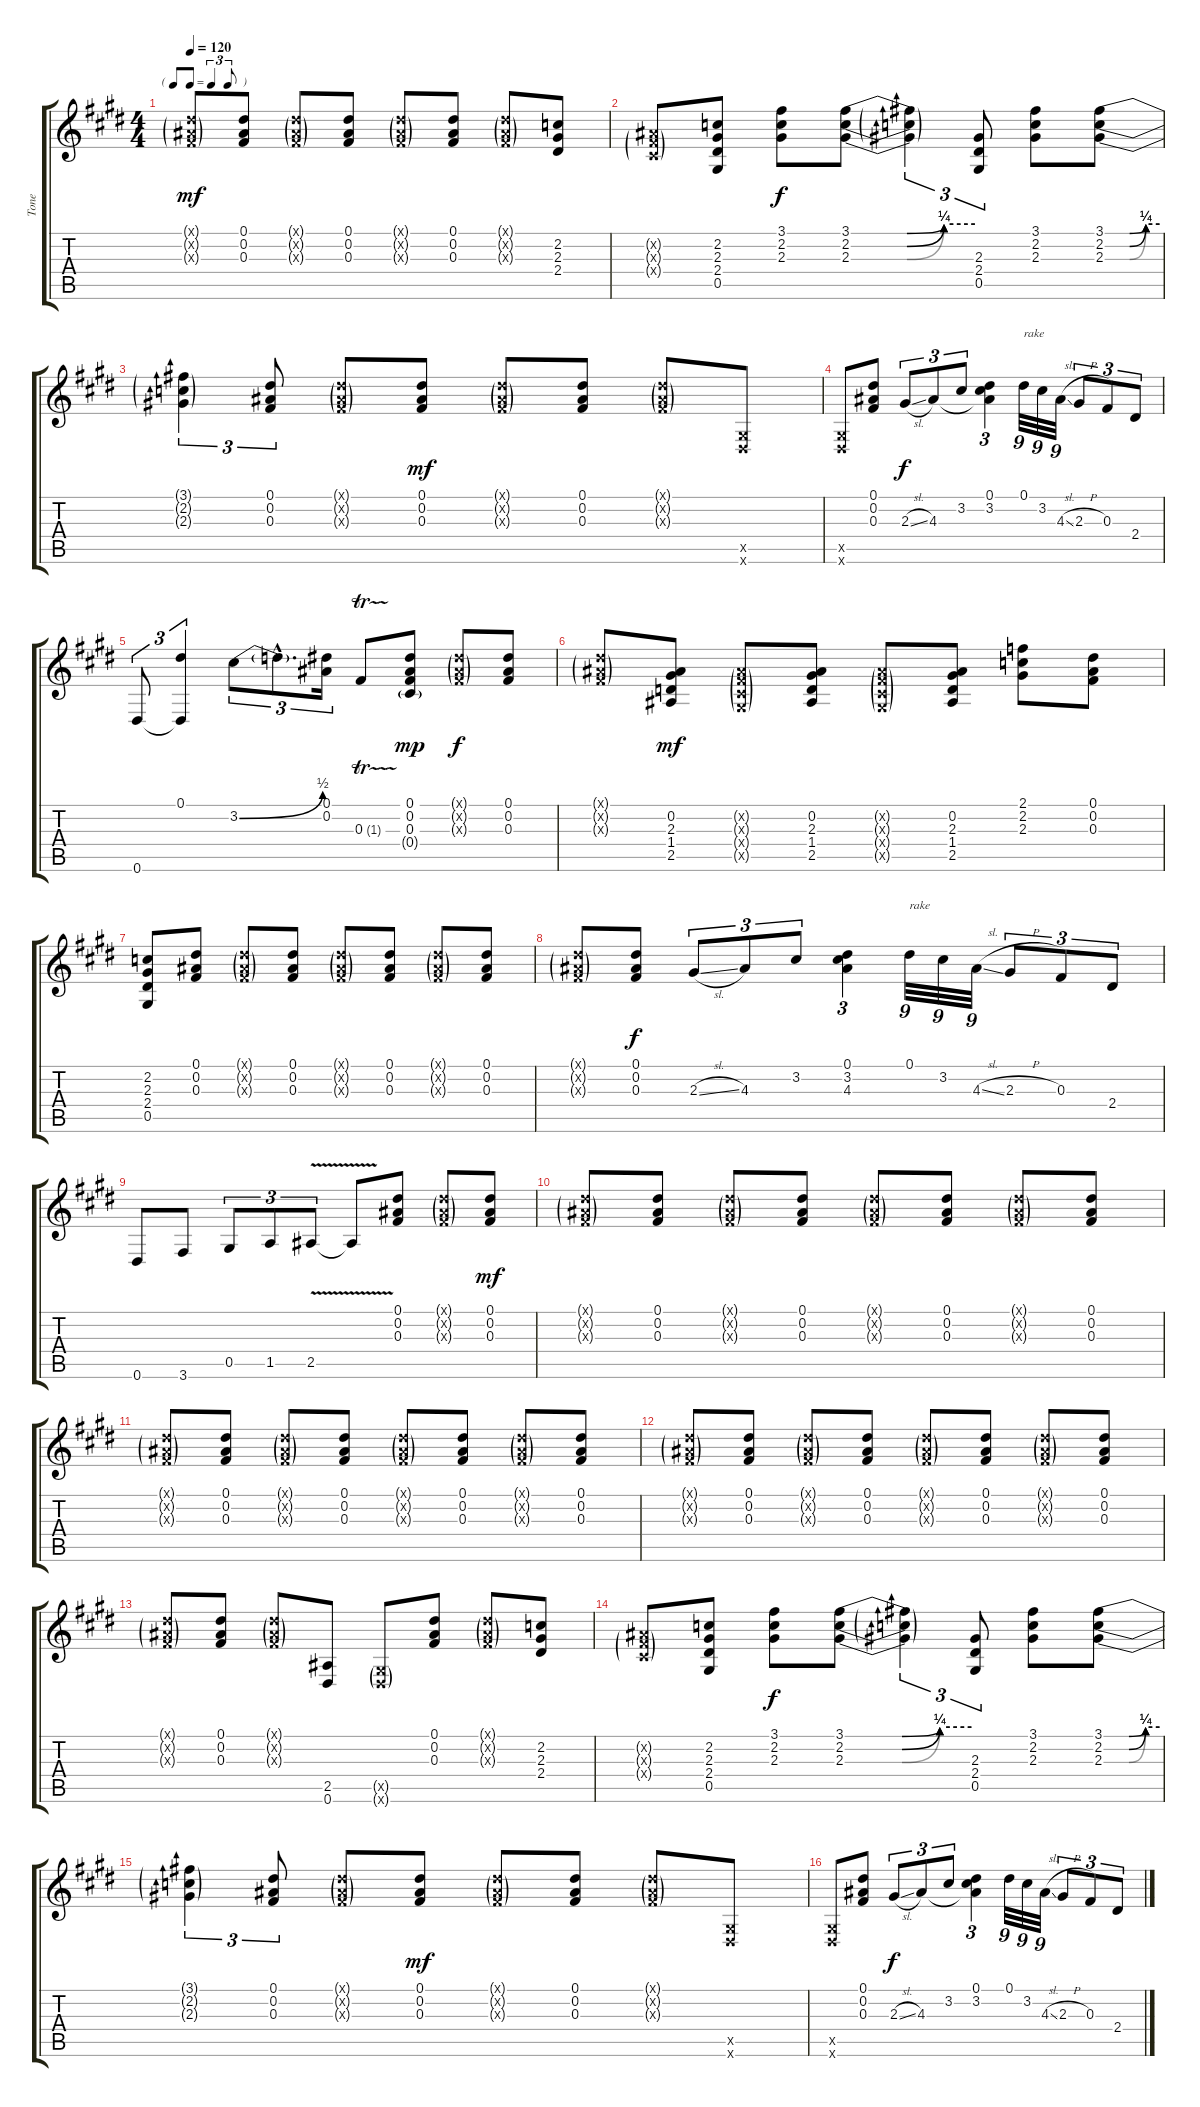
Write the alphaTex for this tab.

\track ("Tone" "Tone") {instrument fretlessbass}
\staff {score tabs}
\tuning (Eb4 Bb3 Gb3 Db3 Ab2 Eb2) {hide}
\ts (4 4)
\tf triplet8th
\tempo 120
\clef g2
\ks e
(0.1{g x} 0.2{g x} 0.3{g x}).8{dy mf} (0.1 0.2 0.3).8 (0.1{g x} 0.2{g x} 0.3{g x}).8 (0.1 0.2 0.3).8 (0.1{g x} 0.2{g x} 0.3{g x}).8 (0.1 0.2 0.3).8 (0.1{g x} 0.2{g x} 0.3{g x}).8 (2.2 2.3 2.4).8 |
(0.2{g x} 0.3{g x} 0.4{g x}).8 (2.2 2.3 2.4 0.5).8 (3.1 2.2 2.3).8{dy f} (3.1{be (custom 0 0 27 0 45 1 60 1)} 2.2{be (custom 0 0 27 0 45 1 60 1)} 2.3{be (custom 0 0 27 0 45 1 60 1)}).8 (3.1{t} 2.2{t} 2.3{t}).4{tu (3 2)} (2.3 2.4 0.5).8{tu (3 2)} (3.1 2.2 2.3).8 (3.1{be (custom 0 0 27 0 45 1 60 1)} 2.2{be (custom 0 0 27 0 45 1 60 1)} 2.3{be (custom 0 0 27 0 45 1 60 1)}).8 |
(3.1{t} 2.2{t} 2.3{t}).4{tu (3 2)} (0.1 0.2 0.3).8{tu (3 2)} (0.1{g x} 0.2{g x} 0.3{g x}).8 (0.1 0.2 0.3).8{dy mf} (0.1{g x} 0.2{g x} 0.3{g x}).8 (0.1 0.2 0.3).8 (0.1{g x} 0.2{g x} 0.3{g x}).8 (0.5{x} 0.6{x}).8 |
(0.5{x} 0.6{x}).8 (0.1 0.2 0.3).8 2.3{sl}.8{tu (3 2) dy f} 4.3.8{tu (3 2)} 3.2.8{tu (3 2)} (0.1 3.2 4.3{t}).4{tu (3 2)} 0.1.32{tu (9 8) txt "rake"} 3.2.32{tu (9 8)} 4.3{sl}.32{tu (9 8)} 2.3{h}.8{tu (3 2)} 0.3.8{tu (3 2)} 2.4.8{tu (3 2)} |
0.6.8{tu (3 2)} (0.1 0.6{t}).4{tu (3 2)} 3.2{be (bend 0 0 60 2)}.8{tu (3 2)} 3.2{hac t}.8{d tu (3 2)} (0.1 0.2).16{tu (3 2)} 0.3{tr (1 16)}.8 (0.1 0.2 0.3 0.4{g}).8{dy mp} (0.1{g x} 0.2{g x} 0.3{g x}).8{dy f} (0.1 0.2 0.3).8 |
(0.1{g x} 0.2{g x} 0.3{g x}).8 (0.2 2.3 1.4 2.5).8{dy mf} (0.2{g x} 0.3{g x} 0.4{g x} 0.5{g x}).8 (0.2 2.3 1.4 2.5).8 (0.2{g x} 0.3{g x} 0.4{g x} 0.5{g x}).8 (0.2 2.3 1.4 2.5).8 (2.1 2.2 2.3).8 (0.1 0.2 0.3).8 |
(2.2 2.3 2.4 0.5).8 (0.1 0.2 0.3).8 (0.1{g x} 0.2{g x} 0.3{g x}).8 (0.1 0.2 0.3).8 (0.1{g x} 0.2{g x} 0.3{g x}).8 (0.1 0.2 0.3).8 (0.1{g x} 0.2{g x} 0.3{g x}).8 (0.1 0.2 0.3).8 |
(0.1{g x} 0.2{g x} 0.3{g x}).8 (0.1 0.2 0.3).8{dy f} 2.3{sl}.8{tu (3 2)} 4.3.8{tu (3 2)} 3.2.8{tu (3 2)} (0.1 3.2 4.3).4{tu (3 2)} 0.1.32{tu (9 8) txt "rake"} 3.2.32{tu (9 8)} 4.3{sl}.32{tu (9 8)} 2.3{h}.8{tu (3 2)} 0.3.8{tu (3 2)} 2.4.8{tu (3 2)} |
0.6.8 3.6.8 0.5.8{tu (3 2)} 1.5.8{tu (3 2)} 2.5{v}.8{tu (3 2)} 2.5{t}.8 (0.1 0.2 0.3).8 (0.1{g x} 0.2{g x} 0.3{g x}).8 (0.1 0.2 0.3).8{dy mf} |
(0.1{g x} 0.2{g x} 0.3{g x}).8 (0.1 0.2 0.3).8 (0.1{g x} 0.2{g x} 0.3{g x}).8 (0.1 0.2 0.3).8 (0.1{g x} 0.2{g x} 0.3{g x}).8 (0.1 0.2 0.3).8 (0.1{g x} 0.2{g x} 0.3{g x}).8 (0.1 0.2 0.3).8 |
(0.1{g x} 0.2{g x} 0.3{g x}).8 (0.1 0.2 0.3).8 (0.1{g x} 0.2{g x} 0.3{g x}).8 (0.1 0.2 0.3).8 (0.1{g x} 0.2{g x} 0.3{g x}).8 (0.1 0.2 0.3).8 (0.1{g x} 0.2{g x} 0.3{g x}).8 (0.1 0.2 0.3).8 |
(0.1{g x} 0.2{g x} 0.3{g x}).8 (0.1 0.2 0.3).8 (0.1{g x} 0.2{g x} 0.3{g x}).8 (0.1 0.2 0.3).8 (0.1{g x} 0.2{g x} 0.3{g x}).8 (0.1 0.2 0.3).8 (0.1{g x} 0.2{g x} 0.3{g x}).8 (0.1 0.2 0.3).8 |
(0.1{g x} 0.2{g x} 0.3{g x}).8 (0.1 0.2 0.3).8 (0.1{g x} 0.2{g x} 0.3{g x}).8 (2.5 0.6).8 (0.5{g x} 0.6{g x}).8 (0.1 0.2 0.3).8 (0.1{g x} 0.2{g x} 0.3{g x}).8 (2.2 2.3 2.4).8 |
(0.2{g x} 0.3{g x} 0.4{g x}).8 (2.2 2.3 2.4 0.5).8 (3.1 2.2 2.3).8{dy f} (3.1{be (custom 0 0 27 0 45 1 60 1)} 2.2{be (custom 0 0 27 0 45 1 60 1)} 2.3{be (custom 0 0 27 0 45 1 60 1)}).8 (3.1{t} 2.2{t} 2.3{t}).4{tu (3 2)} (2.3 2.4 0.5).8{tu (3 2)} (3.1 2.2 2.3).8 (3.1{be (custom 0 0 27 0 45 1 60 1)} 2.2{be (custom 0 0 27 0 45 1 60 1)} 2.3{be (custom 0 0 27 0 45 1 60 1)}).8 |
(3.1{t} 2.2{t} 2.3{t}).4{tu (3 2)} (0.1 0.2 0.3).8{tu (3 2)} (0.1{g x} 0.2{g x} 0.3{g x}).8 (0.1 0.2 0.3).8{dy mf} (0.1{g x} 0.2{g x} 0.3{g x}).8 (0.1 0.2 0.3).8 (0.1{g x} 0.2{g x} 0.3{g x}).8 (0.5{x} 0.6{x}).8 |
(0.5{x} 0.6{x}).8 (0.1 0.2 0.3).8 2.3{sl}.8{tu (3 2) dy f} 4.3.8{tu (3 2)} 3.2.8{tu (3 2)} (0.1 3.2 4.3{t}).4{tu (3 2)} 0.1.32{tu (9 8)} 3.2.32{tu (9 8)} 4.3{sl}.32{tu (9 8)} 2.3{h}.8{tu (3 2)} 0.3.8{tu (3 2)} 2.4.8{tu (3 2)}
